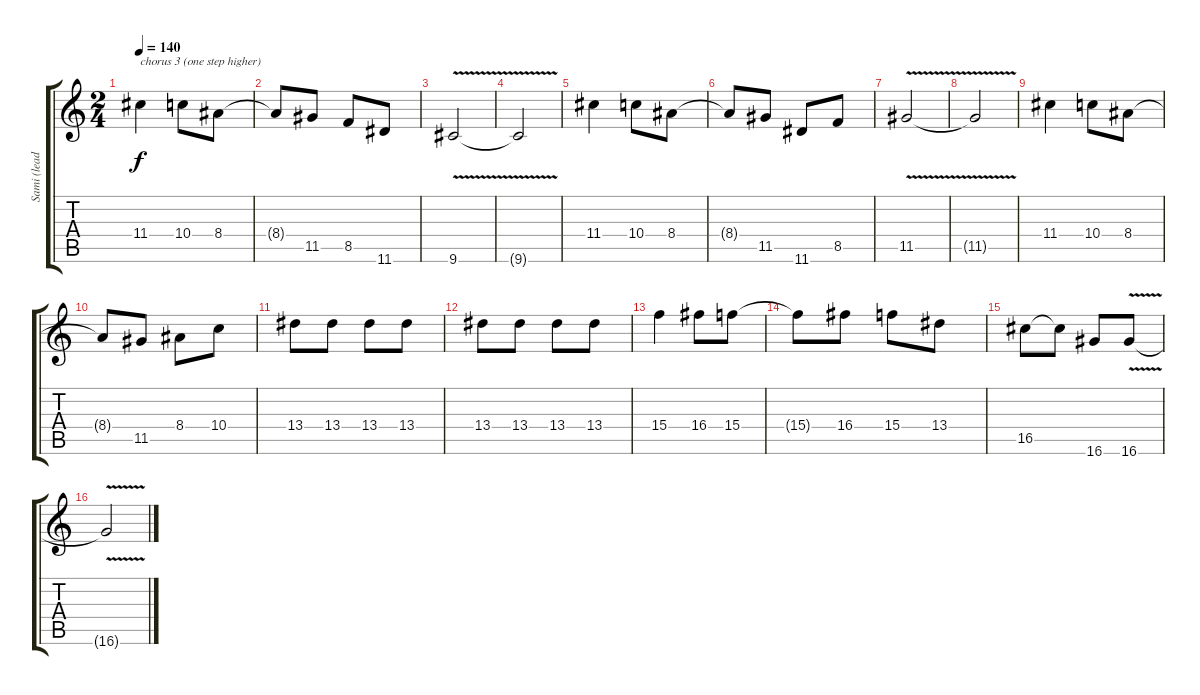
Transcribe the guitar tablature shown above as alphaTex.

\track ("Sami (lead)" "Sami (lead") {instrument overdrivenguitar}
\staff {score tabs}
\tuning (E4 B3 G3 D3 A2 E2) {hide}
\ts (2 4)
\tempo 140
\clef g2
\ks c
11.4.4{txt "chorus 3 (one step higher)" dy f} 10.4.8 8.4.8 |
8.4{t}.8 11.5.8 8.5.8 11.6.8 |
9.6{v}.2 |
9.6{t}.2 |
11.4.4 10.4.8 8.4.8 |
8.4{t}.8 11.5.8 11.6.8 8.5.8 |
11.5{v}.2 |
11.5{t}.2 |
11.4.4 10.4.8 8.4.8 |
8.4{t}.8 11.5.8 8.4.8 10.4.8 |
13.4.8 13.4.8 13.4.8 13.4.8 |
13.4.8 13.4.8 13.4.8 13.4.8 |
15.4.4 16.4.8 15.4.8 |
15.4{t}.8 16.4.8 15.4.8 13.4.8 |
16.5.8 16.5{t}.8 16.6.8 16.6{v}.8 |
16.6{t}.2
